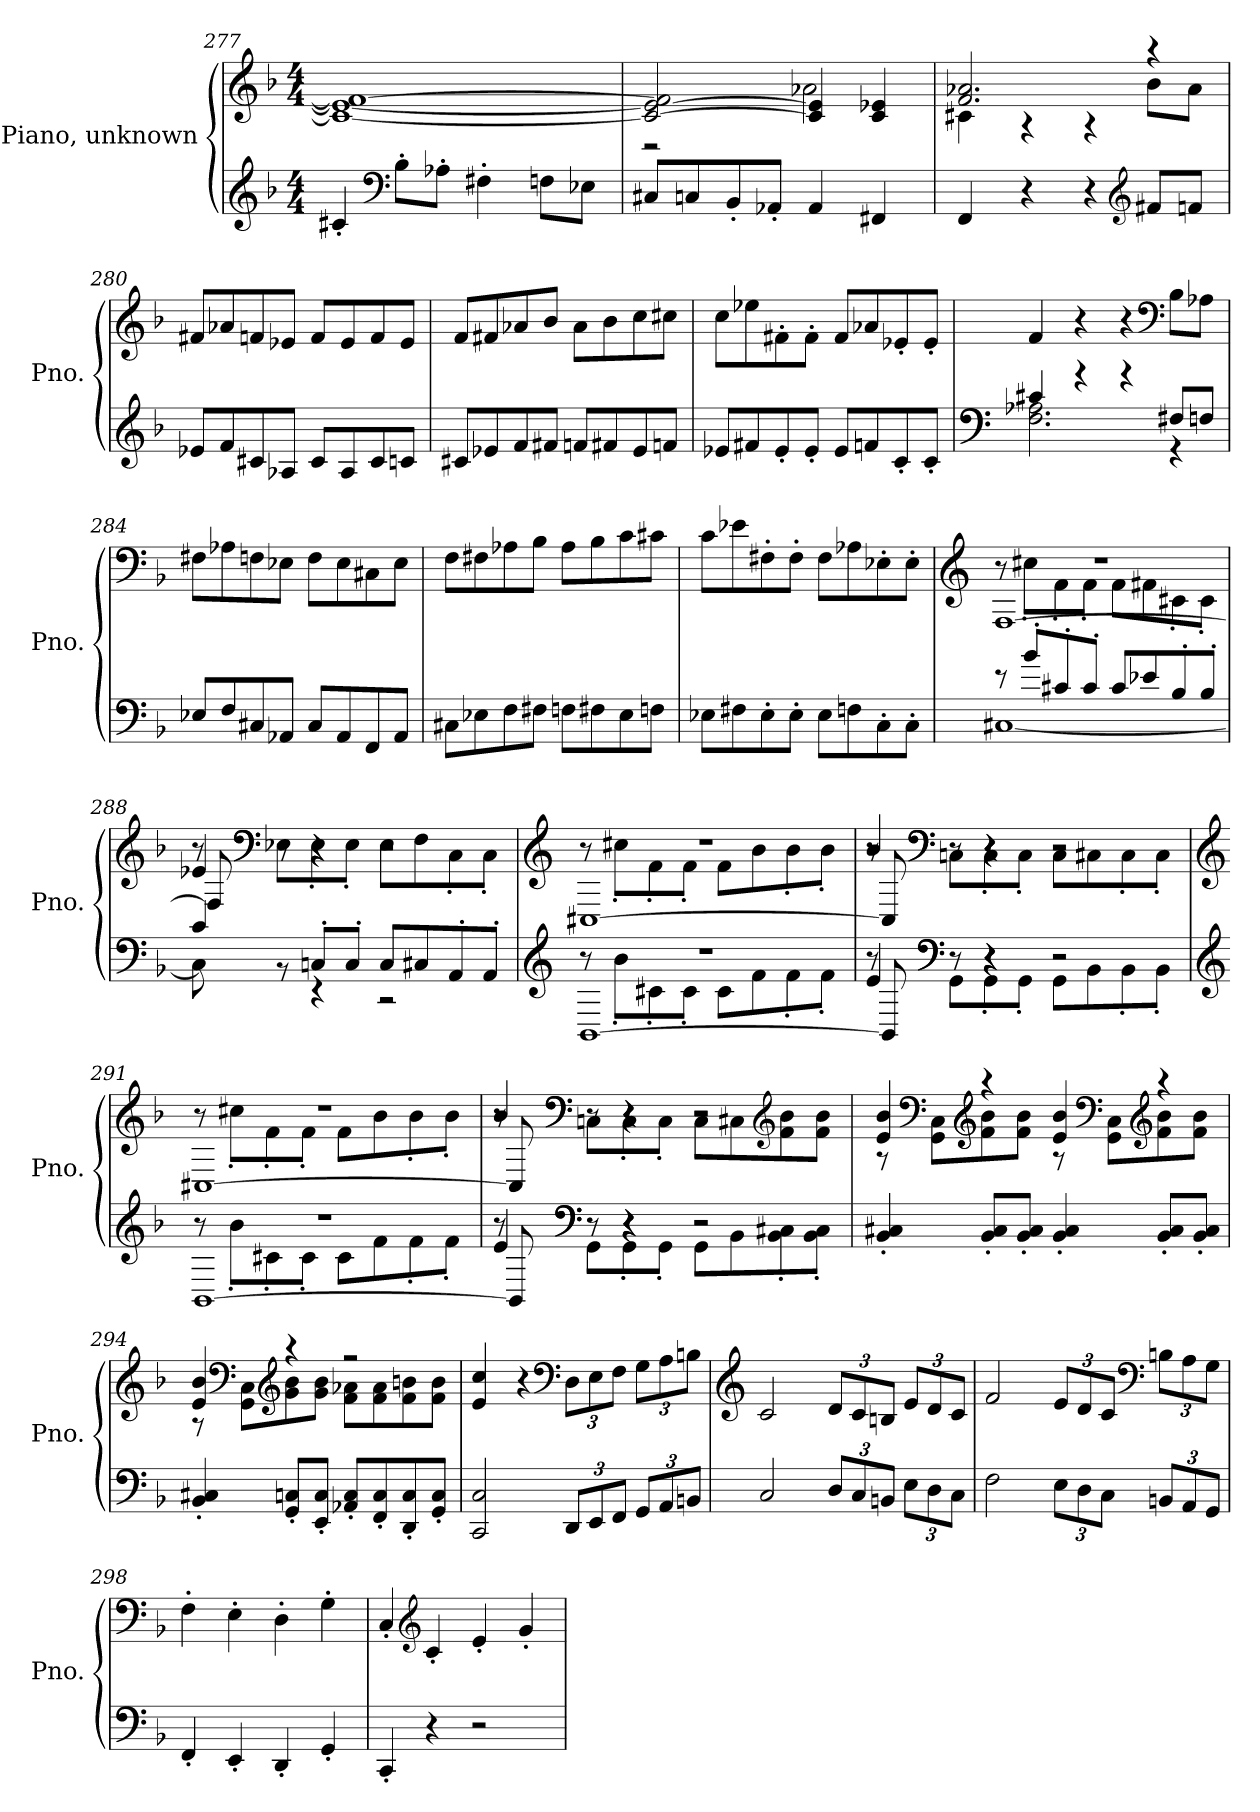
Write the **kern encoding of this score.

**kern	**kern
*part1	*part1
*staff2	*staff1
*I"Piano, unknown	*
*I'Pno.	*
!!LO:LB:g=z
*clefG2	*clefG2
*k[b-]	*k[b-]
*M4/4	*M4/4
=277	=277
4c#X'/	1c_ 1e-_ 1f#_
*clefF4	*
8B-'\L	.
8A-X'\J	.
4F#X'\	.
8Fn\L	.
8E-X\J	.
=278	=278
*	*^
8C#X/L	2c/_ 2e-/_ 2f#/]	2r
8Cn/	.	.
8BB-'/	.	.
8AA-X'/J	.	.
4AA-/	4c/] 4e-/]	2a-X\
4FF#X/	4c/ 4e-X/	.
=279	=279	=279
4FF/	2.f/ 2.a-X/	4c#X\
4r	.	4r
4r	.	4r
*clefG2	*	*
8f#X/L	4r	8b-\L
8fn/J	.	8a-\J
*	*v	*v
=280	=280
8e-X/L	8f#X/L
8f/	8a-X/
8c#X/	8fn/
8A-X/J	8e-X/J
8c#/L	8f/L
8A-/	8e-/
8c#/	8f/
8cn/J	8e-/J
!!LO:PB:g=z
=281	=281
8c#X/L	8f/L
8e-X/	8f#X/
8f/	8a-X/
8f#X/J	8b-/J
8fn/L	8a-\L
8f#X/	8b-\
8e-/	8cc\
8fn/J	8cc#X\J
=282	=282
8e-X/L	8cc\L
8f#X/	8ee-X\
8e-'/	8f#X'\
8e-'/J	8f#'\J
8e-/L	8f#/L
8fn/	8a-X/
8c'/	8e-X'/
8c'/J	8e-'/J
=283	=283
*clefF4	*
*^	*
4c#X/	2.F\ 2.A-X\	4f/
4r	.	4r
4r	.	4r
*	*	*clefF4
8F#X/L	4r	8B-\L
8Fn/J	.	8A-X\J
*v	*v	*
!!LO:LB:g=z
=284	=284
8E-X/L	8F#X\L
8F/	8A-X\
8C#X/	8Fn\
8AA-X/J	8E-X\J
8C#/L	8F\L
8AA-/	8E-\
8FF/	8C#X\
8AA-/J	8E-\J
=285	=285
8C#X\L	8F\L
8E-X\	8F#X\
8F\	8A-X\
8F#X\J	8B-\J
8Fn\L	8A-\L
8F#X\	8B-\
8E-\	8c\
8Fn\J	8c#X\J
=286	=286
8E-X\L	8c\L
8F#X\	8e-X\
8E-'\	8F#X'\
8E-'\J	8F#'\J
8E-\L	8F#\L
8Fn\	8A-X\
8C'\	8E-X'\
8C'\J	8E-'\J
!!LO:LB:g=z
=287	=287
*	*clefG2
*^	*^
*	*	*	*^
8r	[1C#X	1r	8r	[1F
8b-'/L	.	.	8cc#X'\L	.
8c#X'/	.	.	8f'\	.
8c#'/J	.	.	8f'\J	.
8c#/L	.	.	8f\L	.
8e-X/	.	.	8f#X\	.
8B-'/	.	.	8c#X'\	.
8B-'/J	.	.	8c#'\J	.
=288	=288	=288	=288	=288
4c/	8C#\]	4e-X/	8r	8F/]
*	*	*clefF4	*	*
.	8r	.	8E-X\L	8r
8Cn'/L	4r	4r	8E-'\	4r
8C'/J	.	.	8E-'\J	.
8C/L	2r	2r	8E-\L	2r
8C#X/	.	.	8F\	.
8AA'/	.	.	8C'\	.
8AA'/J	.	.	8C'\J	.
*v	*v	*	*	*
=289	=289	=289	=289
*clefG2	*clefG2	*	*
*^	*	*	*
*	*^	*	*	*
1r	8r	[1BB-	1r	8r	[1C#X
.	8b-'\L	.	.	8cc#X'\L	.
.	8c#X'\	.	.	8f'\	.
.	8c#'\J	.	.	8f'\J	.
.	8c#\L	.	.	8f\L	.
.	8f\	.	.	8b-\	.
.	8f'\	.	.	8b-'\	.
.	8f'\J	.	.	8b-'\J	.
!!LO:LB:g=z	!!	!!
=290	=290	=290	=290	=290	=290
4e/	8r	8BB-/]	4b-/	8r	8C#/]
*clefF4	*	*	*clefF4	*	*
.	8GG\L	8r	.	8Cn\L	8r
4r	8GG'\	4r	4r	8C'\	4r
.	8GG'\J	.	.	8C'\J	.
2r	8GG\L	2r	2r	8C\L	2r
.	8BB-\	.	.	8C#X\	.
.	8BB-'\	.	.	8C#'\	.
.	8BB-'\J	.	.	8C#'\J	.
=291	=291	=291	=291	=291	=291
*clefG2	*	*	*clefG2	*	*
1r	8r	[1BB-	1r	8r	[1C#X
.	8b-'\L	.	.	8cc#X'\L	.
.	8c#X'\	.	.	8f'\	.
.	8c#'\J	.	.	8f'\J	.
.	8c#\L	.	.	8f\L	.
.	8f\	.	.	8b-\	.
.	8f'\	.	.	8b-'\	.
.	8f'\J	.	.	8b-'\J	.
=292	=292	=292	=292	=292	=292
4e/	8r	8BB-/]	4b-/	8r	8C#/]
*clefF4	*	*	*clefF4	*	*
.	8GG\L	8r	.	8Cn\L	8r
4r	8GG'\	4r	4r	8C'\	4r
.	8GG'\J	.	.	8C'\J	.
2r	8GG\L	2r	2r	8C\L	2r
.	8BB-\	.	.	8C#X\	.
*	*	*	*clefG2	*	*
.	8BB-\' 8C#X\'	.	.	8f\ 8b-\	.
.	8BB-\' 8C#\'J	.	.	8f\ 8b-\J	.
*v	*v	*v	*	*	*
*	*	*v	*v
!!LO:LB:g=z
=293	=293	=293
4BB-/' 4C#X/'	4e/ 4b-/	8r
*	*clefF4	*
.	.	8GG\ 8C\L
*	*clefG2	*
8BB-/' 8C#/'L	4r	8f\ 8b-\
8BB-/' 8C#/'J	.	8f\ 8b-\J
4BB-/' 4C#/'	4e/ 4b-/	8r
*	*clefF4	*
.	.	8GG\ 8C\L
*	*clefG2	*
8BB-/' 8C#/'L	4r	8f\ 8b-\
8BB-/' 8C#/'J	.	8f\ 8b-\J
=294	=294	=294
4BB-/' 4C#X/'	4e/ 4b-/	8r
*	*clefF4	*
.	.	8GG\ 8C\L
*	*clefG2	*
8GG/' 8Cn/'L	4r	8g\ 8b-\
8EE/' 8C/'J	.	8g\ 8b-\J
8AA-X/' 8C/'L	2r	8f\ 8a-X\L
8FF/' 8C/'	.	8f\ 8a-\
8DD/' 8C/'	.	8f\ 8bn\
8GG/' 8C/'J	.	8f\ 8b\J
*	*v	*v
=295	=295
2CC/ 2C/	4e/ 4cc/
.	4r
*	*clefF4
*Xbrackettup	*Xbrackettup
12DD/L	12D\L
12EE/	12E\
12FF/J	12F\J
12GG/L	12G\L
12AA/	12A\
12BBn/J	12Bn\J
!!LO:LB:g=z
=296	=296
*	*clefG2
2C/	2c/
12D/L	12d/L
12C/	12c/
12BBn/J	12Bn/J
12E\L	12e/L
12D\	12d/
12C\J	12c/J
=297	=297
2F\	2f/
12E\L	12e/L
12D\	12d/
12C\J	12c/J
*	*clefF4
12BBn/L	12Bn\L
12AA/	12A\
12GG/J	12G\J
=298	=298
4FF'/	4F'\
4EE'/	4E'\
4DD'/	4D'\
4GG'/	4G'\
=299	=299
4CC'/	4C'/
*	*clefG2
4r	4c'/
2r	4e'/
.	4g'/
=	=
*-	*-
